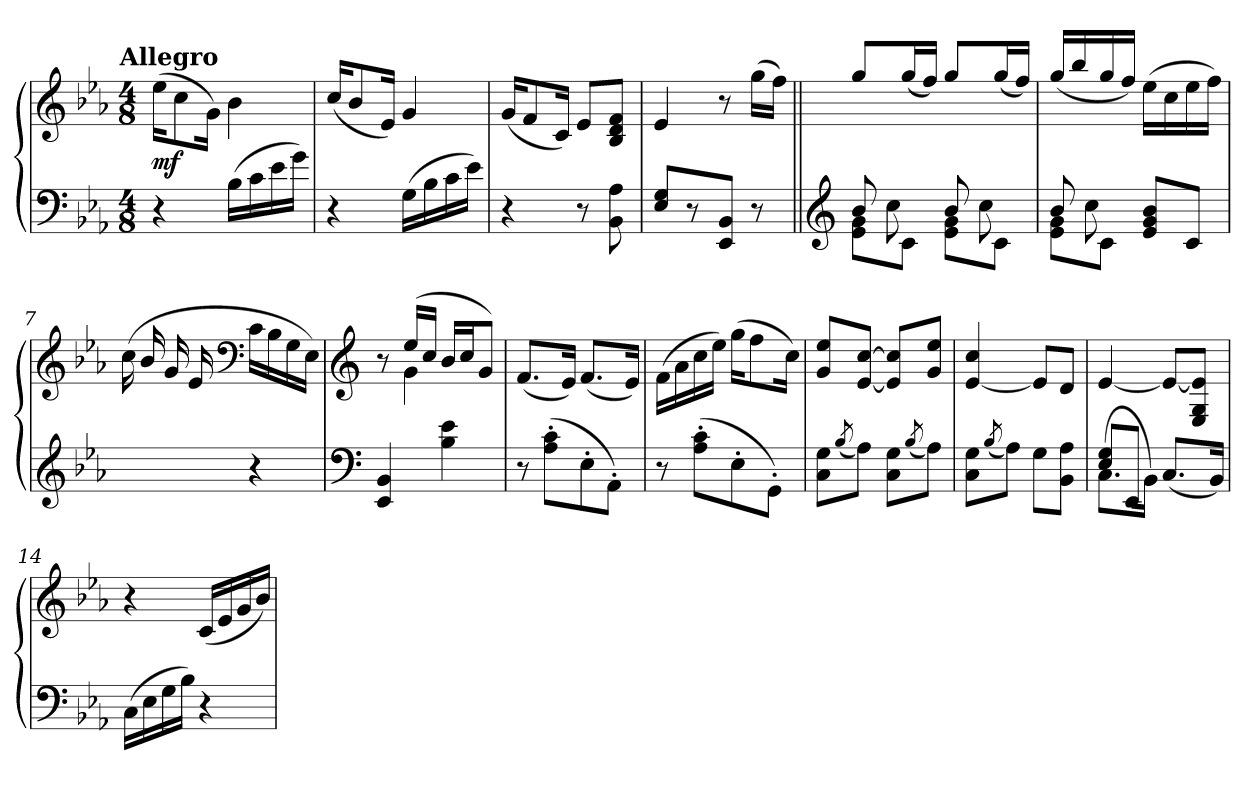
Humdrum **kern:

**kern	**kern	**dynam
*part1	*part1	*part1
*staff2	*staff1	*staff1/2
*clefF4	*clefG2	*
*k[b-e-a-]	*k[b-e-a-]	*
!!LO:TX:omd:t=Allegro
*M4/8	*M4/8	*
*MM144	*MM144	*
=1	=1	=1
!	!	!LO:DY:b
4r	(>16ee-\KL	mf
.	8cc\	.
.	16g\Jk)	.
(>16B-\LL	4b-\	.
16c\	.	.
16e-\	.	.
16g\JJ)	.	.
=2	=2	=2
4r	(<16cc/KL	.
.	8b-/	.
.	16e-/Jk)	.
(>16G\LL	4g/	.
16B-\	.	.
16c\	.	.
16e-\JJ)	.	.
=3	=3	=3
4r	(<16g/KL	.
.	8f/	.
.	16c/Jk)	.
8r	8e-/L	.
8BB-\ 8A-\	8B-/ 8d/ 8f/J	.
=4	=4	=4
8E-/ 8G/L	4e-/	.
8r	.	.
8EE-/ 8BB-/J	8r	.
8r	(>16gg\LL	.
.	16ff\JJ)	.
=5||	=5||	=5||
*clefG2	*	*
*^	*	*
8e-\ 8g\L	8b-/	8gg/L	.
8c\J	8cc\	(>16gg/L	.
.	.	16ff/JJ)	.
8e-\ 8g\L	8b-/	8gg/L	.
8c\J	8cc\	(>16gg/L	.
.	.	16ff/JJ)	.
=6	=6	=6	=6
8e-\ 8g\L	8b-/	(>16gg/LL	.
.	.	16bb-/	.
8c\J	8cc\	16gg/	.
.	.	16ff/JJ)	.
8e-/ 8g/ 8b-/L	4ryy	(>16ee-\LL	.
.	.	16cc\	.
8c/J	.	16ee-\	.
.	.	16ff\JJ)	.
*v	*v	*	*
=7	=7	=7
4ryy	(>16cc\	.
.	16b-/	.
.	16g/	.
.	16e-/	.
*	*clefF4	*
4r	16c\LL	.
.	16B-\	.
.	16G\	.
.	16E-\JJ)	.
=8	=8	=8
*clefF4	*clefG2	*
*	*^	*
4EE-/ 4BB-/	8ryy	8r	.
.	(>16ee-/LL	4g\	.
.	16cc/JJ	.	.
4B-\ 4e-\	16b-/LL	.	.
.	16cc/J	.	.
.	8g/J)	8ryy	.
*	*v	*v	*
=9	=9	=9
8r	(<8.f/L	.
(>8A-'\ 8c'\L	.	.
.	16e-/Jk)	.
8E-'\	(<8.f/L	.
8AA-'\J)	.	.
.	16e-/Jk)	.
=10	=10	=10
8r	(>16f\LL	.
.	16a-\	.
(>8A-'\ 8c'\L	16cc\	.
.	16ee-\JJ)	.
8E-'\	(>16gg\KL	.
.	8ff\	.
8GG'\J)	.	.
.	16cc\Jk)	.
=11	=11	=11
8C\ 8G\L	8g/ 8ee-/L	.
(>8qB-/	.	.
8A-\J)	[8e-/ [8cc/J	.
8C\ 8G\L	8e-]/ 8cc]/L	.
(>8qB-/	.	.
8A-\J)	8g/ 8ee-/J	.
=12	=12	=12
8C\ 8G\L	[4e-/ 4cc/	.
(>8qB-/	.	.
8A-\J)	.	.
8G\L	8e-/L]	.
8BB-\ 8A-\J	8d/J	.
=13	=13	=13
*^	*	*
(<8.C\L	8E-/ 8G/L	[4e-/	.
.	8EE-/J	.	.
16BB-\Jk)	.	.	.
(>8.C/L	4ryy	8e-/L_	.
.	.	8E-/ 8G/ 8e-]/J	.
16BB-/Jk)	.	.	.
*v	*v	*	*
=14	=14	=14
(>16C\LL	4r	.
16E-\	.	.
16G\	.	.
16B-\JJ)	.	.
4r	(<16c/LL	.
.	16e-/	.
.	16g/	.
.	16b-/JJ)	.
=	=	=
*-	*-	*-
